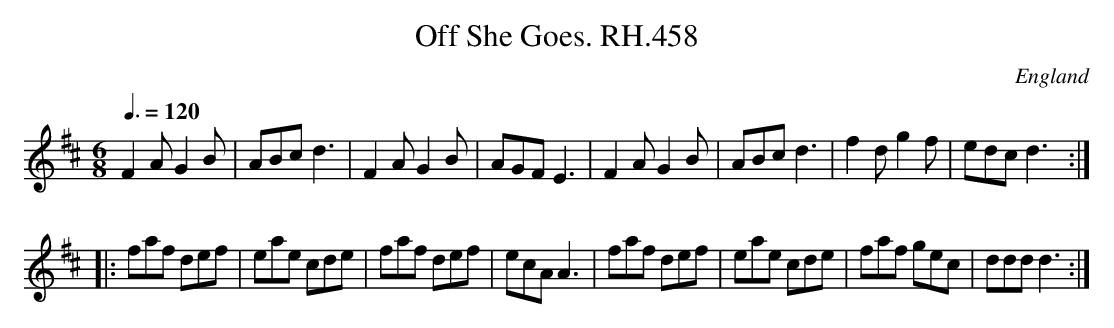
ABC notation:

X:1
T:Off She Goes. RH.458
L:1/8
M:6/8
O:England
Q:3/8=120
K:D
F2A G2B|ABc d3|F2A G2B|AGF E3|\
F2A G2B|ABc d3|f2d g2f|edc d3:|!
|:faf def|eae cde|faf def|ecA A3|\
faf def|eae cde|faf gec|ddd d3:|
